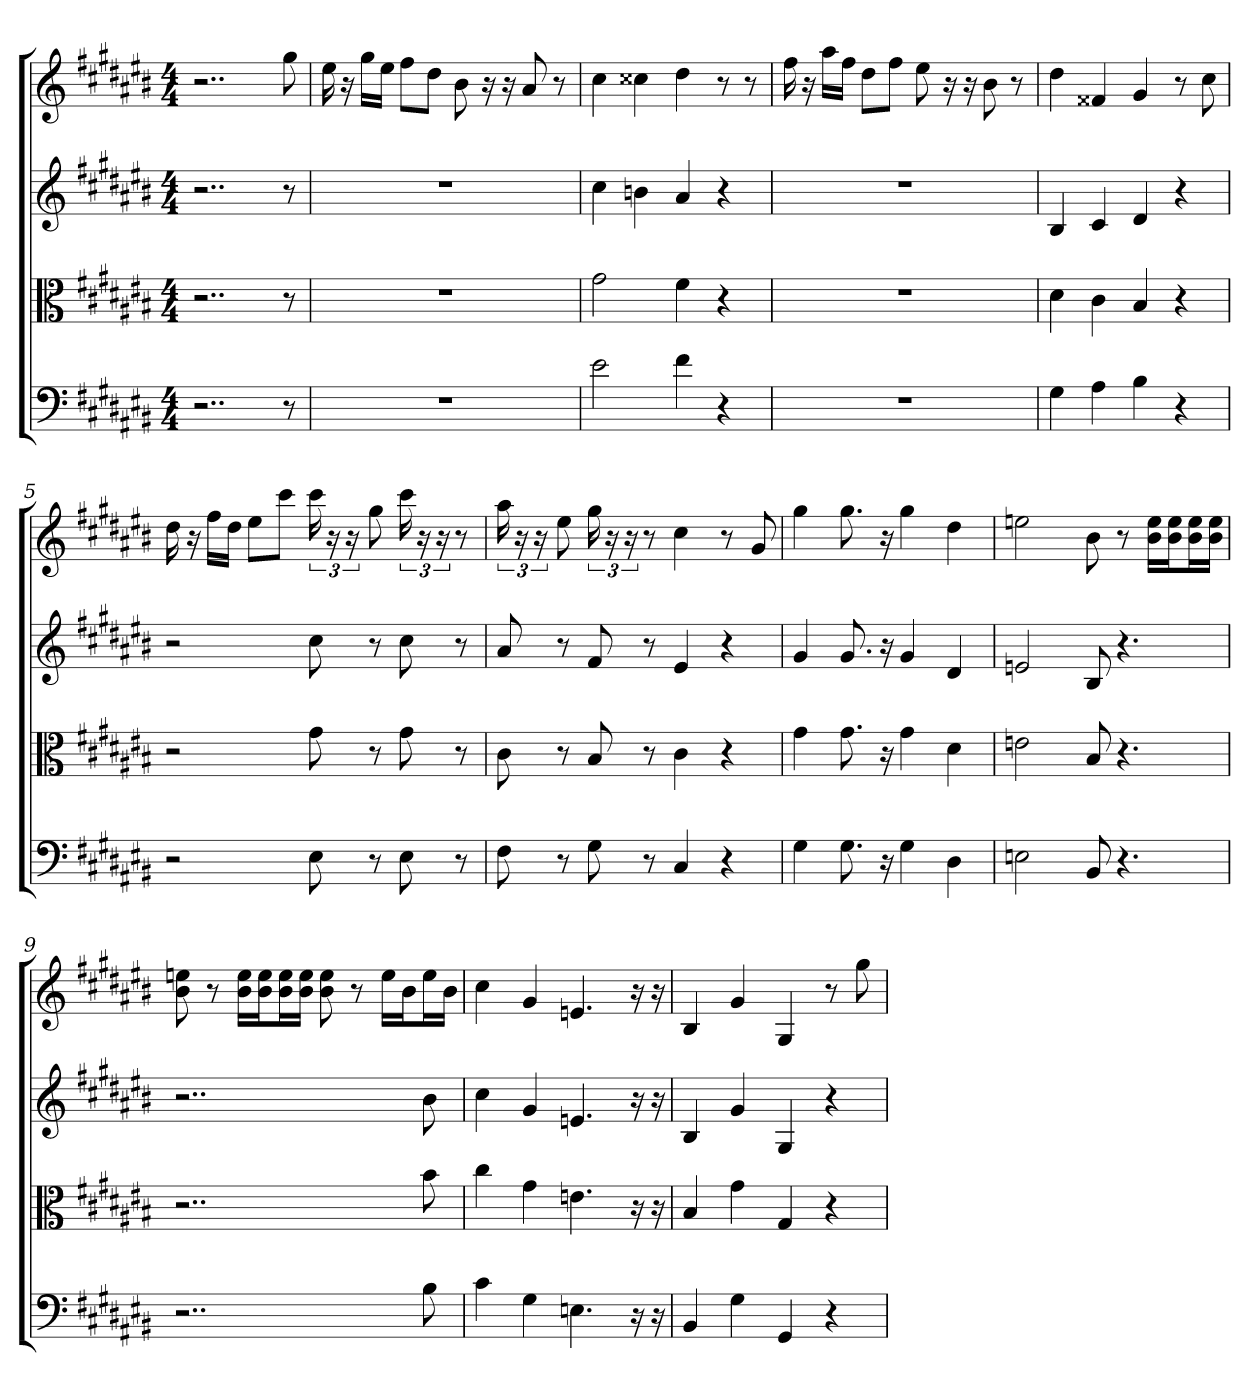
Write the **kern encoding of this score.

**kern	**kern	**kern	**kern
*part4	*part3	*part2	*part1
*staff4	*staff3	*staff2	*staff1
*clefF4	*clefC3	*clefG2	*clefG2
*k[f#c#g#d#a#e#b#]	*k[f#c#g#d#a#e#b#]	*k[f#c#g#d#a#e#b#]	*k[f#c#g#d#a#e#b#]
*C#:	*C#:	*C#:	*C#:
*M4/4	*M4/4	*M4/4	*M4/4
=	=	=	=
2..r	2..r	2..r	2..r
8r	8r	8r	8gg#
=1	=1	=1	=1
1r	1r	1r	16ee#
.	.	.	16r
.	.	.	16gg#\LL
.	.	.	16ee#\JJ
.	.	.	8ff#\L
.	.	.	8dd#\J
.	.	.	8b#
.	.	.	16r
.	.	.	16r
.	.	.	8a#
.	.	.	8r
=2	=2	=2	=2
2e#	2g#	4cc#	4cc#
.	.	4bn	4cc##X
4f#	4f#	4a#	4dd#
4r	4r	4r	8r
.	.	.	8r
=3	=3	=3	=3
1r	1r	1r	16ff#
.	.	.	16r
.	.	.	16aa#\LL
.	.	.	16ff#\JJ
.	.	.	8dd#\L
.	.	.	8ff#\J
.	.	.	8ee#
.	.	.	16r
.	.	.	16r
.	.	.	8b#
.	.	.	8r
=4	=4	=4	=4
4G#	4d#	4B#	4dd#
4A#	4c#	4c#	4f##X
4B#	4B#	4d#	4g#
4r	4r	4r	8r
.	.	.	8cc#
=5	=5	=5	=5
2r	2r	2r	16dd#
.	.	.	16r
.	.	.	16ff#\LL
.	.	.	16dd#\JJ
.	.	.	8ee#\L
.	.	.	8ccc#\J
8E#	8g#	8cc#	24ccc#
.	.	.	24r
.	.	.	24r
8r	8r	8r	8gg#
8E#	8g#	8cc#	24ccc#
.	.	.	24r
.	.	.	24r
8r	8r	8r	8r
=6	=6	=6	=6
8F#	8c#	8a#	24aa#
.	.	.	24r
.	.	.	24r
8r	8r	8r	8ee#
8G#	8B#	8f#	24gg#
.	.	.	24r
.	.	.	24r
8r	8r	8r	8r
4C#	4c#	4e#	4cc#
4r	4r	4r	8r
.	.	.	8g#
=7	=7	=7	=7
4G#	4g#	4g#	4gg#
8.G#	8.g#	8.g#	8.gg#
16r	16r	16r	16r
4G#	4g#	4g#	4gg#
4D#	4d#	4d#	4dd#
=8	=8	=8	=8
2En	2en	2en	2een
8BB#	8B#	8B#	8b#
4.r	4.r	4.r	8r
.	.	.	16b#\ 16ee\LL
.	.	.	16b#\ 16ee\J
.	.	.	16b#\ 16ee\L
.	.	.	16b#\ 16ee\JJ
=9	=9	=9	=9
2..r	2..r	2..r	8b# 8een
.	.	.	8r
.	.	.	16b#\ 16ee\LL
.	.	.	16b#\ 16ee\J
.	.	.	16b#\ 16ee\L
.	.	.	16b#\ 16ee\JJ
.	.	.	8b# 8ee
.	.	.	8r
.	.	.	16ee\LL
.	.	.	16b#\J
8B#	8b#	8b#	16ee\L
.	.	.	16b#\JJ
=10	=10	=10	=10
4c#	4cc#	4cc#	4cc#
4G#	4g#	4g#	4g#
4.En	4.en	4.en	4.en
16r	16r	16r	16r
16r	16r	16r	16r
=11	=11	=11	=11
4BB#	4B#	4B#	4B#
4G#	4g#	4g#	4g#
4GG#	4G#	4G#	4G#
4r	4r	4r	8r
.	.	.	8gg#
=	=	=	=
*-	*-	*-	*-
